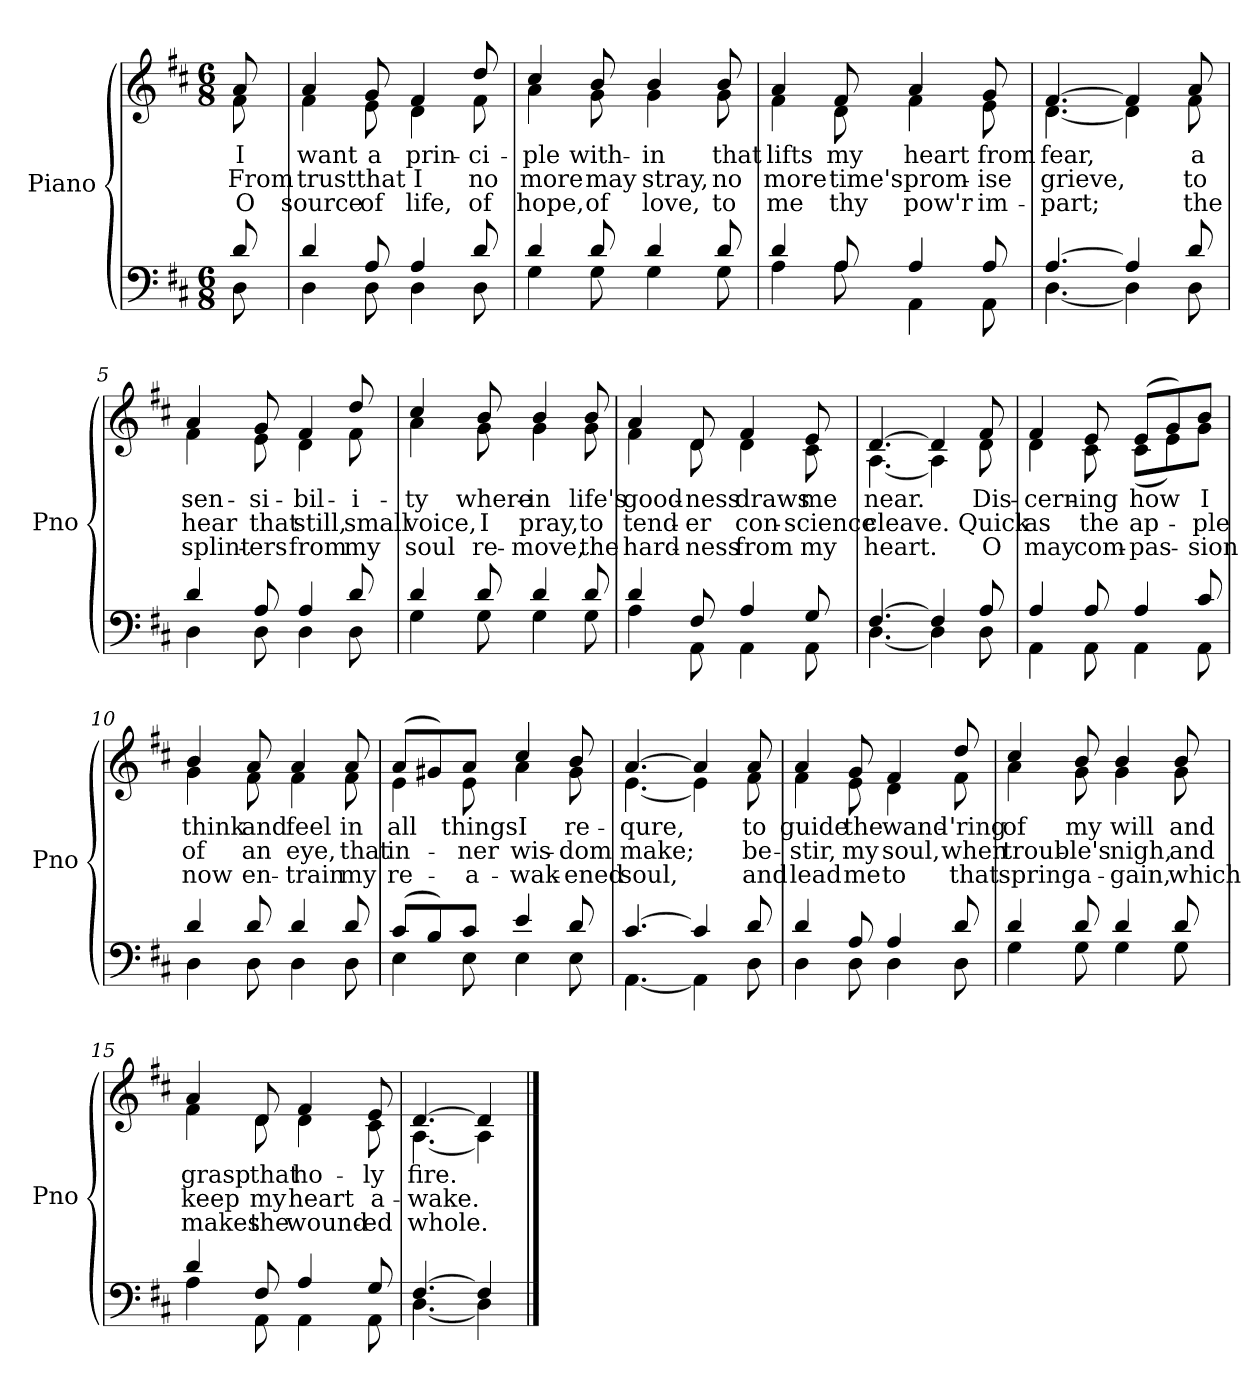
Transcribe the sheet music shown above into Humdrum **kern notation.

**kern	**kern	**text	**text	**text
*part2	*part1	*part1	*part1	*part1
*staff2	*staff1	*staff1	*staff1	*staff1
*I"Piano	*I"Piano	*	*	*
*I'Pno	*I'Pno	*	*	*
*clefF4	*clefG2	*	*	*
*k[f#c#]	*k[f#c#]	*	*	*
*D:	*D:	*	*	*
*M6/8	*M6/8	*	*	*
*MM75	*MM75	*	*	*
=	=	=	=	=
*^	*^	*	*	*
8d/	8D\	8a/	8f#\	I	From	O
=1	=1	=1	=1	=1	=1	=1
4d/	4D\	4a/	4f#\	want	trust	source
8A/	8D\	8g/	8e\	a	that	of
4A/	4D\	4f#/	4d\	prin-	I	life,
8d/	8D\	8dd/	8f#\	-ci-	no	of
=2	=2	=2	=2	=2	=2	=2
4d/	4G\	4cc#/	4a\	-ple	more	hope,
8d/	8G\	8b/	8g\	with-	may	of
4d/	4G\	4b/	4g\	-in	stray,	love,
8d/	8G\	8b/	8g\	that	no	to
=3	=3	=3	=3	=3	=3	=3
4d/	4A\	4a/	4f#\	lifts	more	me
8A/	8A\	8f#/	8d\	my	time's	thy
4A/	4AA\	4a/	4f#\	heart	prom-	pow'r
8A/	8AA\	8g/	8e\	from	-ise	im-
=4	=4	=4	=4	=4	=4	=4
[4.A/	[4.D\	[4.f#/	[4.d\	fear,	grieve,	-part;
4A/]	4D\]	4f#/]	4d\]	.	.	.
8d/	8D\	8a/	8f#\	a	to	the
=5	=5	=5	=5	=5	=5	=5
4d/	4D\	4a/	4f#\	sen-	hear	splint-
8A/	8D\	8g/	8e\	-si-	that	-ers
4A/	4D\	4f#/	4d\	-bil-	still,	from
8d/	8D\	8dd/	8f#\	-i-	small	my
=6	=6	=6	=6	=6	=6	=6
4d/	4G\	4cc#/	4a\	-ty	voice,	soul
8d/	8G\	8b/	8g\	where-	I	re-
4d/	4G\	4b/	4g\	-in	pray,	-move,
8d/	8G\	8b/	8g\	life's	to	the
=7	=7	=7	=7	=7	=7	=7
4d/	4A\	4a/	4f#\	good-	tend-	hard-
8F#/	8AA\	8d/	8d\	-ness	-er	-ness
4A/	4AA\	4f#/	4d\	draws	con-	from
8G/	8AA\	8e/	8c#\	me	-science	my
=8	=8	=8	=8	=8	=8	=8
[4.F#/	[4.D\	[4.d/	[4.A\	near.	cleave.	heart.
4F#/]	4D\]	4d/]	4A\]	.	.	.
8A/	8D\	8f#/	8d\	Dis-	Quick	O
=9	=9	=9	=9	=9	=9	=9
4A/	4AA\	4f#/	4d\	-cern-	as	may
8A/	8AA\	8e/	8c#\	-ing	the	com-
4A/	4AA\	(8e/L	(8c#\L	how	ap-	-pas-
.	.	8g/)	8e\)	.	.	.
8c#/	8AA\	8b/J	8g\J	I	-ple	-sion
=10	=10	=10	=10	=10	=10	=10
4d/	4D\	4b/	4g\	think	of	now
8d/	8D\	8a/	8f#\	and	an	en-
4d/	4D\	4a/	4f#\	feel	eye,	-train
8d/	8D\	8a/	8f#\	in	that	my
=11	=11	=11	=11	=11	=11	=11
(8c#/L	4E\	(8a/L	4e\	all	in-	re-
8B/)	.	8g#X/)	.	.	.	.
8c#/J	8E\	8a/J	8e\	things	-ner	-a-
4e/	4E\	4cc#/	4a\	I	wis-	-wak-
8d/	8E\	8b/	8g#\	re-	-dom	-ened
=12	=12	=12	=12	=12	=12	=12
[4.c#/	[4.AA\	[4.a/	[4.e\	-qure,	make;	soul,
4c#/]	4AA\]	4a/]	4e\]	.	.	.
8d/	8D\	8a/	8f#\	to	be-	and
=13	=13	=13	=13	=13	=13	=13
4d/	4D\	4a/	4f#\	guide	-stir,	lead
8A/	8D\	8g/	8e\	the	my	me
4A/	4D\	4f#/	4d\	wand-	soul,	to
8d/	8D\	8dd/	8f#\	-'ring	when	that
=14	=14	=14	=14	=14	=14	=14
4d/	4G\	4cc#/	4a\	of	troub-	spring
8d/	8G\	8b/	8g\	my	-le's	a-
4d/	4G\	4b/	4g\	will	nigh,	-gain,
8d/	8G\	8b/	8g\	and	and	which
=15	=15	=15	=15	=15	=15	=15
4d/	4A\	4a/	4f#\	grasp	keep	makes
8F#/	8AA\	8d/	8d\	that	my	the
4A/	4AA\	4f#/	4d\	ho-	heart	wound-
8G/	8AA\	8e/	8c#\	-ly	a-	-ed
=16	=16	=16	=16	=16	=16	=16
[4.F#/	[4.D\	[4.d/	[4.A\	fire.	-wake.	whole.
4F#/]	4D\]	4d/]	4A\]	.	.	.
*v	*v	*	*	*	*	*
*	*v	*v	*	*	*
==	==	==	==	==
*-	*-	*-	*-	*-
